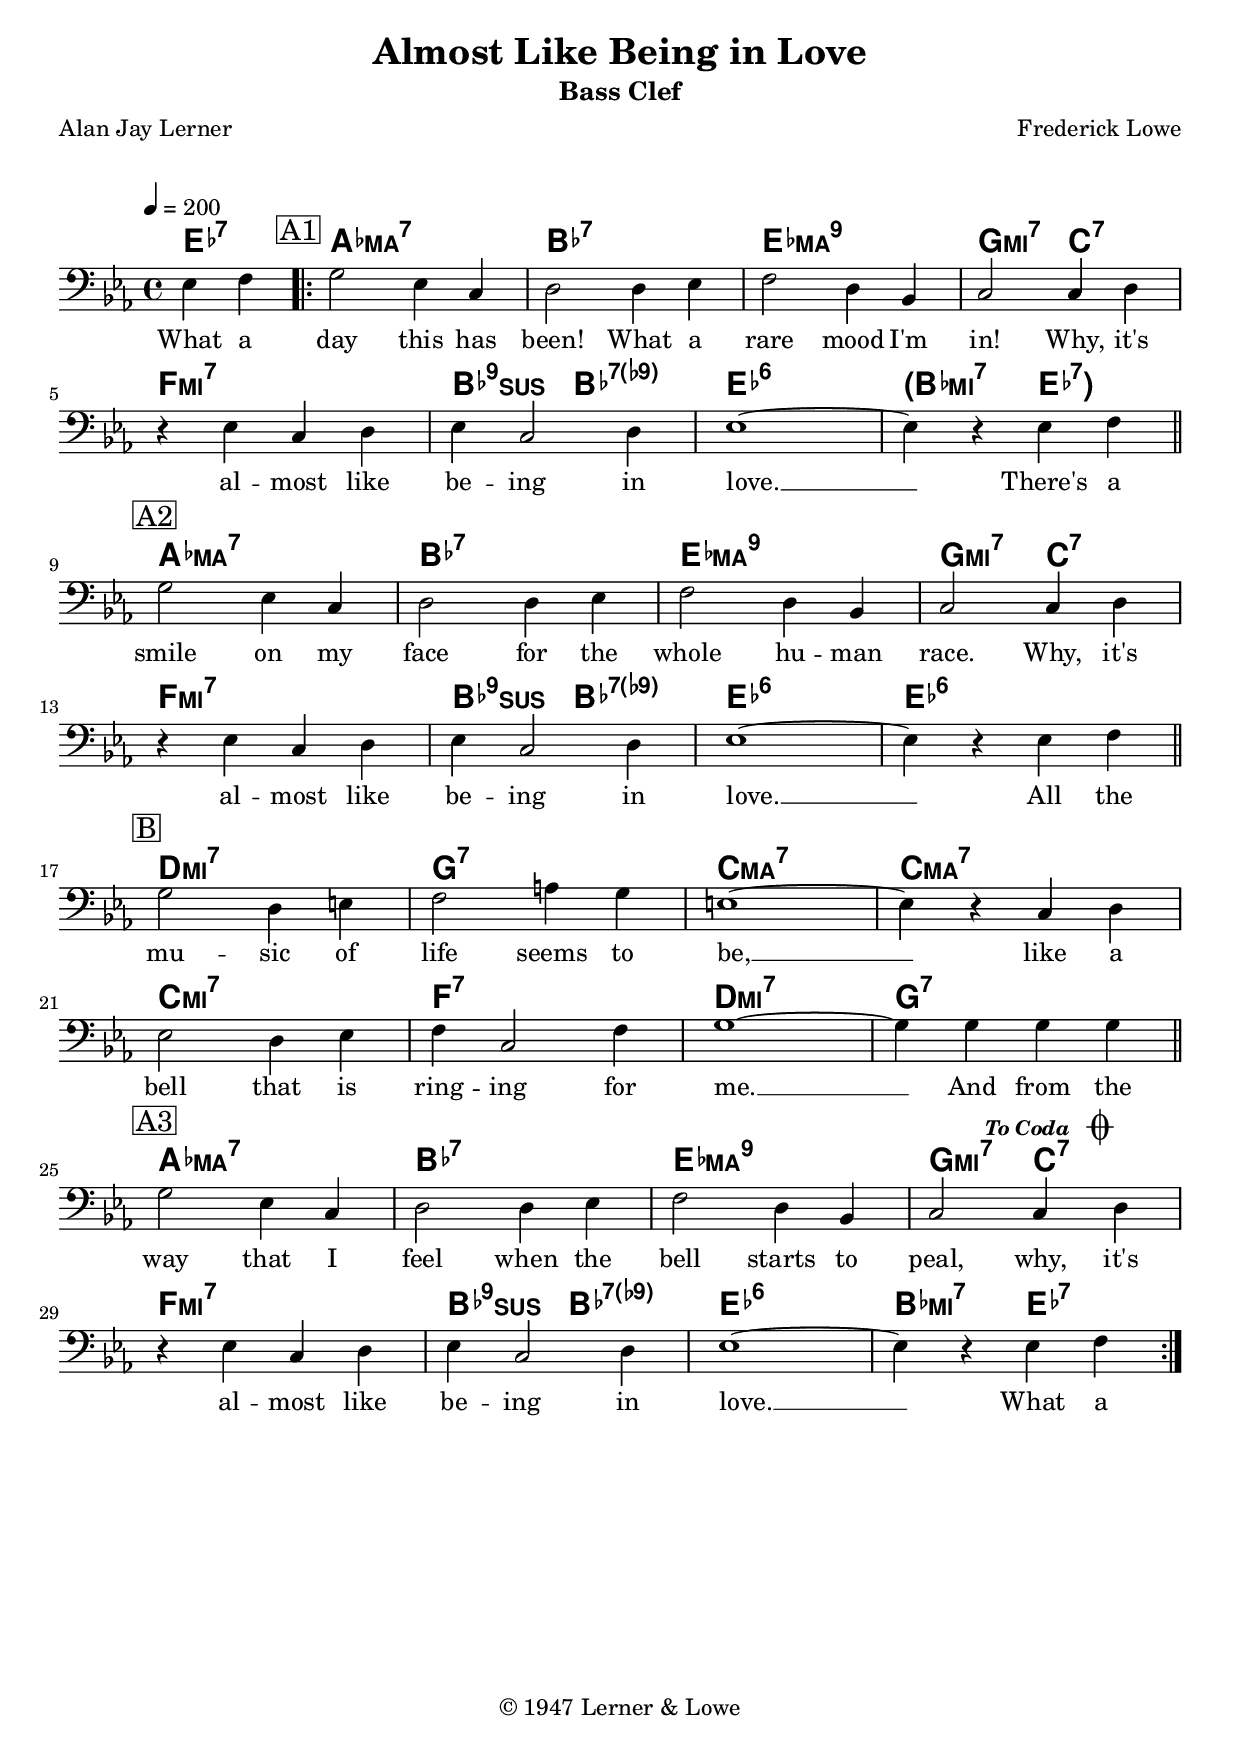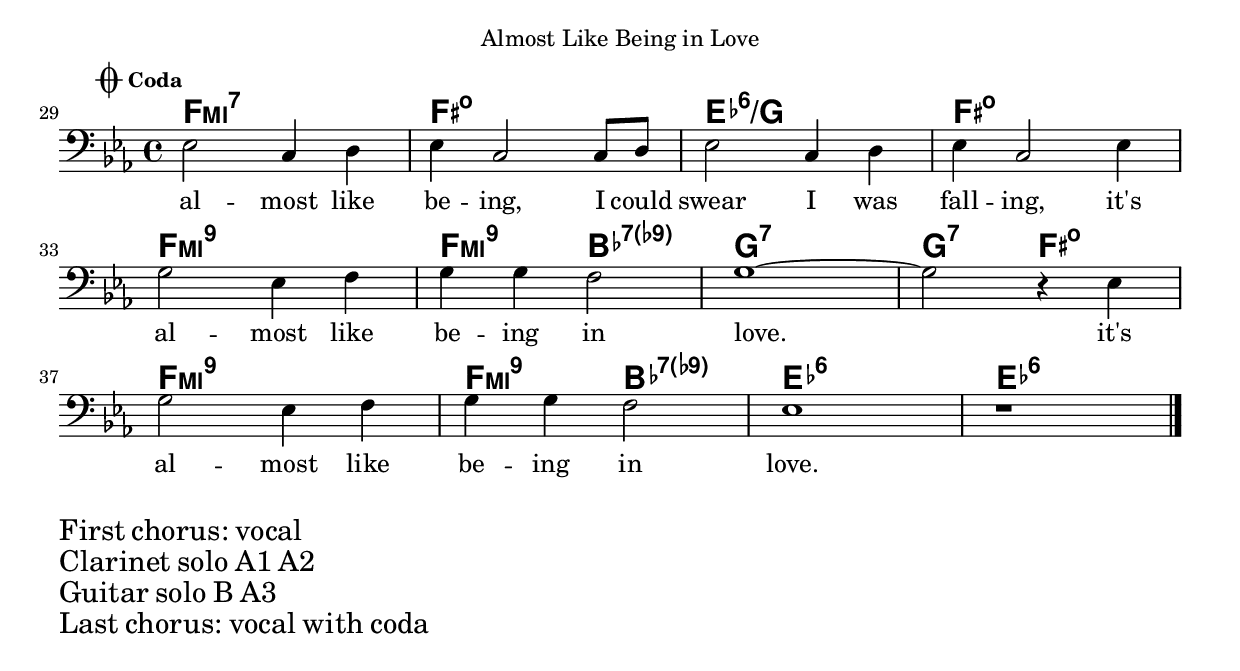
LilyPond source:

\version "2.24.0"

\include "english.ly"

instrument = "Bass Clef"
whatKey = ef,
whatClef = "bass"

%% -*- Mode: LilyPond -*-

\include "lead-sheets.ily"

\header {
  title = "Almost Like Being in Love"
  subtitle = \instrument
  poet = "Alan Jay Lerner"
  composer = "Frederick Lowe"
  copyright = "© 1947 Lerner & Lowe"
}

refrainLyrics = \lyricmode {
What a day this has been!
What a rare mood I'm in!
Why, it's al -- most like be -- ing in love. __
There's a smile on my face
for the whole hu -- man race.
Why, it's al -- most like be -- ing in love. __
All the mu -- sic of life seems to be, __
like a bell that is ring -- ing for me. __
And from the way that I feel
when the bell starts to peal,
why, it's al -- most like be -- ing in love. __ What a
}

refrainChords = \chordmode {
  bf2:7

  ef1:maj7 f1:7 bf1:maj9 d2:m7 g2:7
  c1:m7 f2:sus9 f2:7.9- bf1:6
  \set chordNameFunction = #begin-parenthesis-ignatzek-chord-names
  f2:m7
  \set chordNameFunction = #end-parenthesis-ignatzek-chord-names
  bf2:7
  \unset chordNameFunction

  ef1:maj7 f1:7 bf1:maj9 d2:m7 g2:7
  c1:m7 f2:sus9 f2:7.9- bf1:6 bf1:6

  a1:m7 d1:7 g1:maj7 g1:maj7
  g1:m7 c1:7 a1:m7 d1:7

  ef1:maj7 f1:7 bf1:maj9 d2:m7 g2:7
  c1:m7 f2:sus9 f2:7.9- bf1:6
  f2:m7
  bf2:7
}

refrainKey = bf

refrainMelody = \relative f' {
  \time 4/4
  \key \refrainKey \major
  \clef \whatClef
  \tempo 4 = 200
  
  \partial 2 bf4 c4 |
  \bar ".|:"

  \repeat volta 2 {

  \mark \markup{ \box "A1" }
  
  d2 bf4 g4 | a2 a4 bf4 | c2 a4 f4 | g2 g4 a4 |
  \break
  r4 bf4 g4 a4 | bf4 g2 a4 | bf1~ | bf4 r4 bf4 c4 |

  \bar "||"
  \break

  \mark \markup{ \box "A2" }

  d2 bf4 g4 | a2 a4 bf4 | c2 a4 f4 | g2 g4 a4 |
  \break
  r4 bf4 g4 a4 | bf4 g2 a4 | bf1~ | bf4 r4 bf4 c4 |

  \bar "||"
  \break

  \mark \markup{ \box "B" }

  d2 a4 b4 | c2 e4 d4 | b1~ | b4 r4 g4 a4 |
  \break
  bf2 a4 bf4 | c4 g2 c4 | d1~ | d4 d4 d4 d4 |
  
  \bar "||"
  \break

  \mark \markup{ \box "A3" }

  d2 bf4 g4 | a2 a4 bf4 | c2 a4 f4 | g2 g4 \textToCoda a4 |
  \break
  r4 bf4 g4 a4 | bf4 g2 a4 | bf1~ | bf4 r4 bf4 c4 |

  }

  \bar ":|."
}

codaLyrics = \lyricmode {
al -- most like be -- ing,
I could swear I was fall -- ing, 
it's al -- most like be -- ing in love.
it's al -- most like be -- ing in love.
}

codaChords = \chordmode {
  c1:m7 cs1:dim7 bf1:6/d cs1:dim7
  c1:m9 c2:m9 f2:7.9- d1:7 d2:7 cs2:dim7
  c1:m9 c2:m9 f2:7.9- bf1:6 bf1:6
}

codaKey = bf

codaMelody = \relative f' {
  \time 4/4
  \key \codaKey \major
  \clef \whatClef

  \textCoda

  \set Score.currentBarNumber = #29

  bf2 g4 a4 | bf4 g2 g8 a8 | bf2 g4 a4 | bf4 g2 bf4 |
  \break
  d2 bf4 c4 | d4 d4 c2 | d1~ | d2 r4  bf4 |
  \break
  d2 bf4 c4 | d4 d4 c2 | bf1 | r1 |

  \bar "|."
}

\include "paper.ily"

\markup {
  % Leave a gap after the header
  \vspace #1
}

\include "refrain.ily"

\pageBreak

\include "coda.ily"

performanceNotes =
\markup {
  \column {
    \line { \huge { First chorus: vocal } }
    \line { \huge { Clarinet solo A1 A2 } }
    \line { \huge { Guitar solo B A3 } }
    \line { \huge { Last chorus: vocal with coda } }
  }
}

\include "notes.ily"

